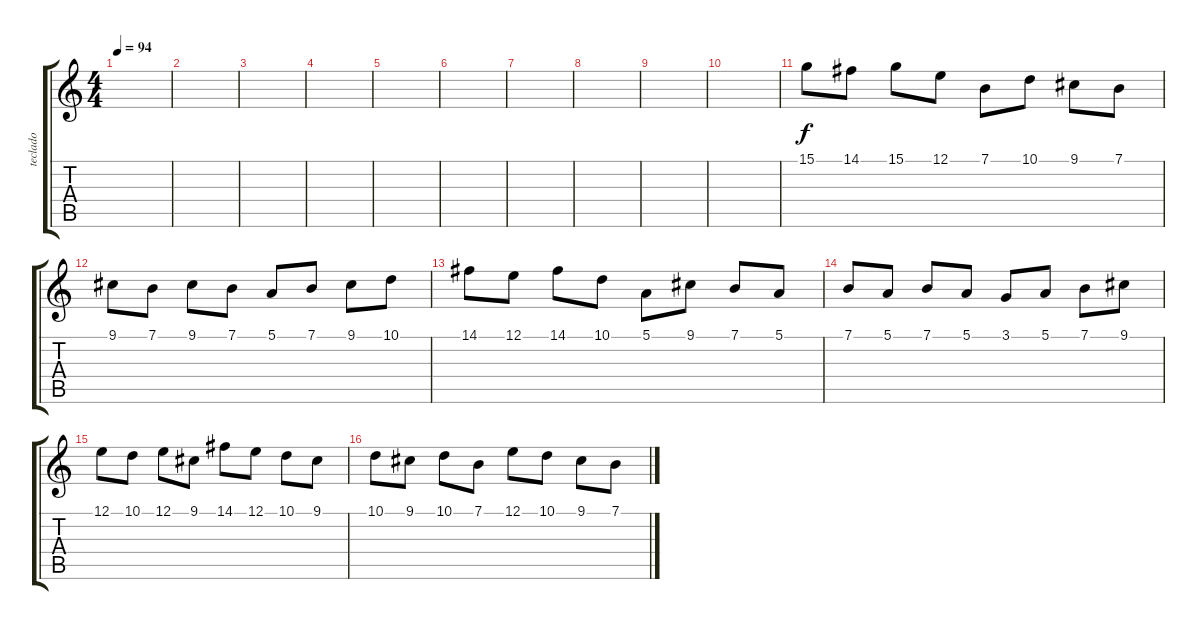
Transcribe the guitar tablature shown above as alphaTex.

\track ("teclado" "teclado") {instrument brightacousticpiano}
\staff {score tabs}
\tuning (E4 B3 G3 D3 A2 E2) {hide}
\ts (4 4)
\tempo 94
\clef g2
\ks c
|
|
|
|
|
|
|
|
|
|
15.1.8{volume 11} 14.1.8 15.1.8 12.1.8 7.1.8 10.1.8 9.1.8 7.1.8 |
9.1.8{volume 11} 7.1.8 9.1.8 7.1.8 5.1.8 7.1.8 9.1.8 10.1.8 |
14.1.8 12.1.8 14.1.8 10.1.8 5.1.8 9.1.8 7.1.8 5.1.8 |
7.1.8 5.1.8 7.1.8 5.1.8 3.1.8 5.1.8 7.1.8 9.1.8 |
12.1.8 10.1.8 12.1.8 9.1.8 14.1.8 12.1.8 10.1.8 9.1.8 |
10.1.8 9.1.8 10.1.8 7.1.8 12.1.8 10.1.8 9.1.8 7.1.8
